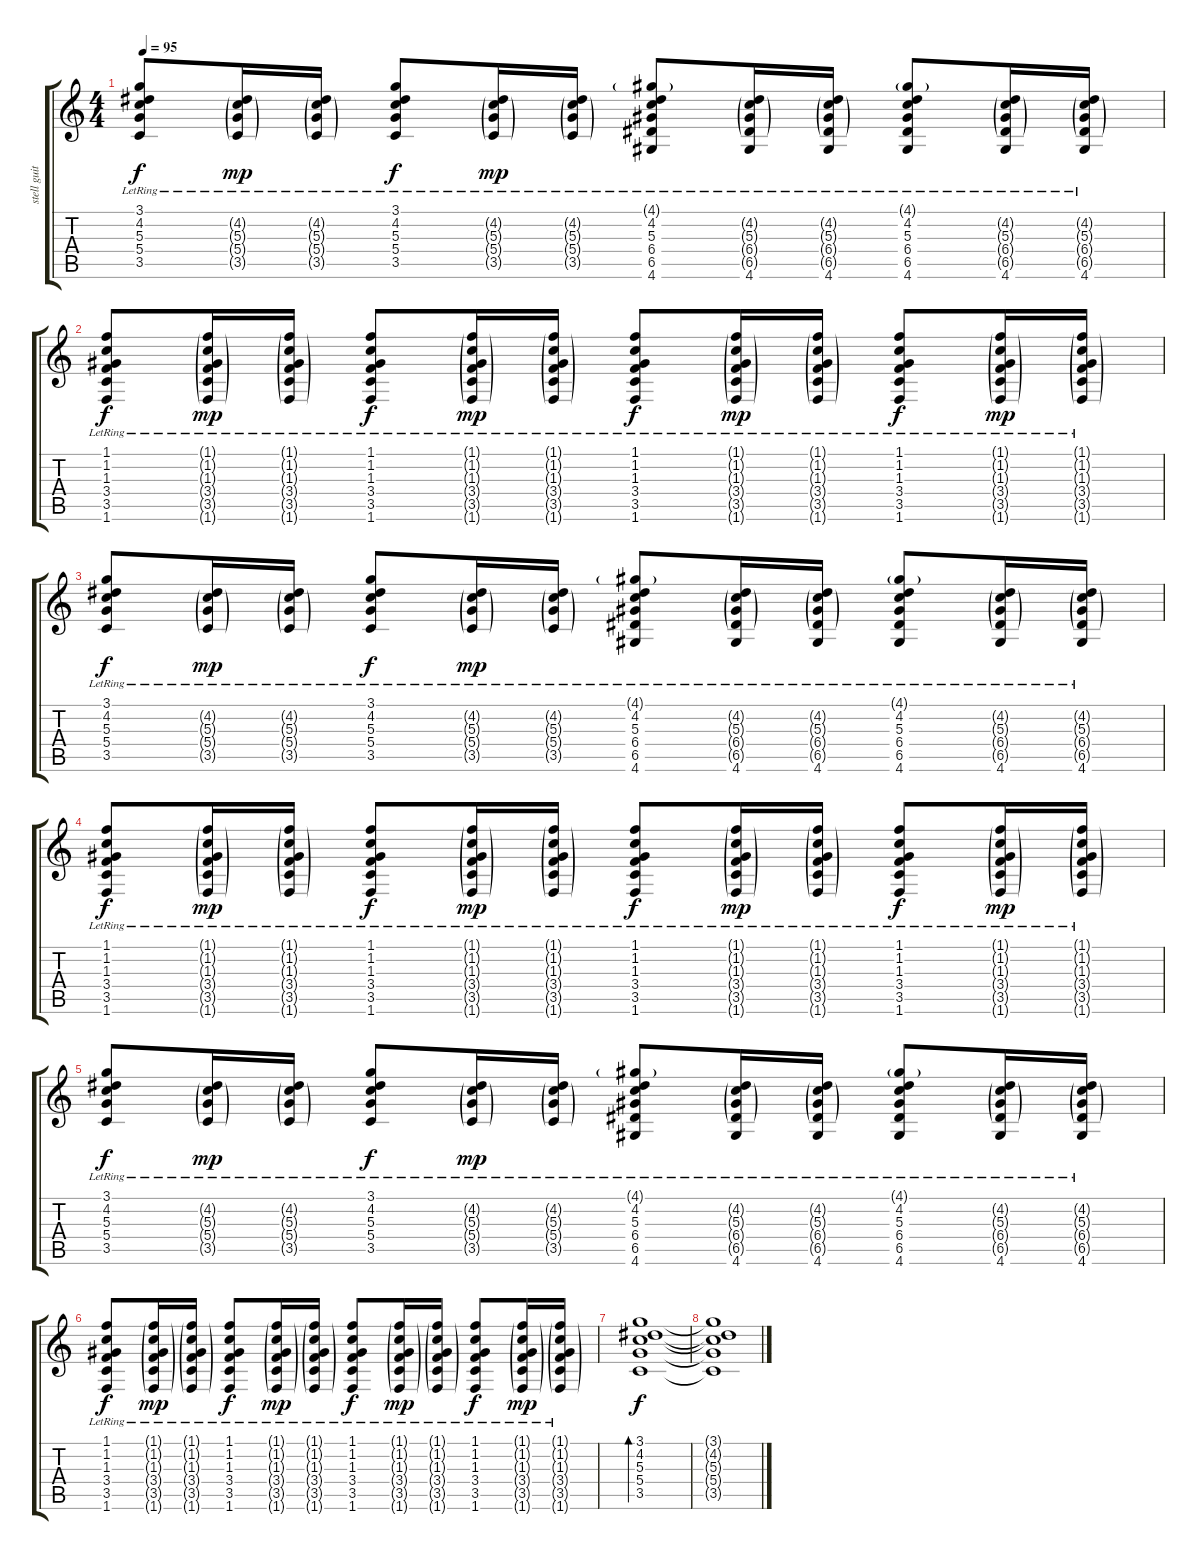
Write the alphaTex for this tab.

\track ("stell guitar" "stell guit") {instrument acousticguitarsteel}
\staff {score tabs}
\tuning (E4 B3 G3 D3 A2 E2) {hide}
\ts (4 4)
\tempo 95
\clef g2
\ks c
(3.1{lr} 4.2{lr} 5.3{lr} 5.4{lr} 3.5{lr}).8{dy f} (4.2{g lr} 5.3{g lr} 5.4{g lr} 3.5{g lr}).16{dy mp} (4.2{g lr} 5.3{g lr} 5.4{g lr} 3.5{g lr}).16 (3.1{lr} 4.2{lr} 5.3{lr} 5.4{lr} 3.5{lr}).8{dy f} (4.2{g lr} 5.3{g lr} 5.4{g lr} 3.5{g lr}).16{dy mp} (4.2{g lr} 5.3{g lr} 5.4{g lr} 3.5{g lr}).16 (4.1{g lr} 4.2{lr} 5.3{lr} 6.4{lr} 6.5{lr} 4.6).8 (4.2{g lr} 5.3{g lr} 6.4{g lr} 6.5{g lr} 4.6).16 (4.2{g lr} 5.3{g lr} 6.4{g lr} 6.5{g lr} 4.6).16 (4.1{g lr} 4.2{lr} 5.3{lr} 6.4{lr} 6.5{lr} 4.6).8 (4.2{g lr} 5.3{g lr} 6.4{g lr} 6.5{g lr} 4.6).16 (4.2{g lr} 5.3{g lr} 6.4{g lr} 6.5{g lr} 4.6).16 |
(1.1{lr} 1.2{lr} 1.3{lr} 3.4{lr} 3.5{lr} 1.6{lr}).8{dy f} (1.1{g} 1.2{g lr} 1.3{g lr} 3.4{g lr} 3.5{g lr} 1.6{g lr}).16{dy mp} (1.1{g lr} 1.2{g lr} 1.3{g lr} 3.4{g lr} 3.5{g lr} 1.6{g lr}).16 (1.1{lr} 1.2{lr} 1.3{lr} 3.4{lr} 3.5{lr} 1.6{lr}).8{dy f} (1.1{g} 1.2{g lr} 1.3{g lr} 3.4{g lr} 3.5{g lr} 1.6{g lr}).16{dy mp} (1.1{g lr} 1.2{g lr} 1.3{g lr} 3.4{g lr} 3.5{g lr} 1.6{g lr}).16 (1.1{lr} 1.2{lr} 1.3{lr} 3.4{lr} 3.5{lr} 1.6{lr}).8{dy f} (1.1{g} 1.2{g lr} 1.3{g lr} 3.4{g lr} 3.5{g lr} 1.6{g lr}).16{dy mp} (1.1{g lr} 1.2{g lr} 1.3{g lr} 3.4{g lr} 3.5{g lr} 1.6{g lr}).16 (1.1{lr} 1.2{lr} 1.3{lr} 3.4{lr} 3.5{lr} 1.6{lr}).8{dy f} (1.1{g} 1.2{g lr} 1.3{g lr} 3.4{g lr} 3.5{g lr} 1.6{g lr}).16{dy mp} (1.1{g lr} 1.2{g lr} 1.3{g lr} 3.4{g lr} 3.5{g lr} 1.6{g lr}).16 |
(3.1{lr} 4.2{lr} 5.3{lr} 5.4{lr} 3.5{lr}).8{dy f} (4.2{g lr} 5.3{g lr} 5.4{g lr} 3.5{g lr}).16{dy mp} (4.2{g lr} 5.3{g lr} 5.4{g lr} 3.5{g lr}).16 (3.1{lr} 4.2{lr} 5.3{lr} 5.4{lr} 3.5{lr}).8{dy f} (4.2{g lr} 5.3{g lr} 5.4{g lr} 3.5{g lr}).16{dy mp} (4.2{g lr} 5.3{g lr} 5.4{g lr} 3.5{g lr}).16 (4.1{g lr} 4.2{lr} 5.3{lr} 6.4{lr} 6.5{lr} 4.6).8 (4.2{g lr} 5.3{g lr} 6.4{g lr} 6.5{g lr} 4.6).16 (4.2{g lr} 5.3{g lr} 6.4{g lr} 6.5{g lr} 4.6).16 (4.1{g lr} 4.2{lr} 5.3{lr} 6.4{lr} 6.5{lr} 4.6).8 (4.2{g lr} 5.3{g lr} 6.4{g lr} 6.5{g lr} 4.6).16 (4.2{g lr} 5.3{g lr} 6.4{g lr} 6.5{g lr} 4.6).16 |
(1.1{lr} 1.2{lr} 1.3{lr} 3.4{lr} 3.5{lr} 1.6{lr}).8{dy f} (1.1{g} 1.2{g lr} 1.3{g lr} 3.4{g lr} 3.5{g lr} 1.6{g lr}).16{dy mp} (1.1{g lr} 1.2{g lr} 1.3{g lr} 3.4{g lr} 3.5{g lr} 1.6{g lr}).16 (1.1{lr} 1.2{lr} 1.3{lr} 3.4{lr} 3.5{lr} 1.6{lr}).8{dy f} (1.1{g} 1.2{g lr} 1.3{g lr} 3.4{g lr} 3.5{g lr} 1.6{g lr}).16{dy mp} (1.1{g lr} 1.2{g lr} 1.3{g lr} 3.4{g lr} 3.5{g lr} 1.6{g lr}).16 (1.1{lr} 1.2{lr} 1.3{lr} 3.4{lr} 3.5{lr} 1.6{lr}).8{dy f} (1.1{g} 1.2{g lr} 1.3{g lr} 3.4{g lr} 3.5{g lr} 1.6{g lr}).16{dy mp} (1.1{g lr} 1.2{g lr} 1.3{g lr} 3.4{g lr} 3.5{g lr} 1.6{g lr}).16 (1.1{lr} 1.2{lr} 1.3{lr} 3.4{lr} 3.5{lr} 1.6{lr}).8{dy f} (1.1{g} 1.2{g lr} 1.3{g lr} 3.4{g lr} 3.5{g lr} 1.6{g lr}).16{dy mp} (1.1{g lr} 1.2{g lr} 1.3{g lr} 3.4{g lr} 3.5{g lr} 1.6{g lr}).16 |
(3.1{lr} 4.2{lr} 5.3{lr} 5.4{lr} 3.5{lr}).8{dy f} (4.2{g lr} 5.3{g lr} 5.4{g lr} 3.5{g lr}).16{dy mp} (4.2{g lr} 5.3{g lr} 5.4{g lr} 3.5{g lr}).16 (3.1{lr} 4.2{lr} 5.3{lr} 5.4{lr} 3.5{lr}).8{dy f} (4.2{g lr} 5.3{g lr} 5.4{g lr} 3.5{g lr}).16{dy mp} (4.2{g lr} 5.3{g lr} 5.4{g lr} 3.5{g lr}).16 (4.1{g lr} 4.2{lr} 5.3{lr} 6.4{lr} 6.5{lr} 4.6).8 (4.2{g lr} 5.3{g lr} 6.4{g lr} 6.5{g lr} 4.6).16 (4.2{g lr} 5.3{g lr} 6.4{g lr} 6.5{g lr} 4.6).16 (4.1{g lr} 4.2{lr} 5.3{lr} 6.4{lr} 6.5{lr} 4.6).8 (4.2{g lr} 5.3{g lr} 6.4{g lr} 6.5{g lr} 4.6).16 (4.2{g lr} 5.3{g lr} 6.4{g lr} 6.5{g lr} 4.6).16 |
(1.1{lr} 1.2{lr} 1.3{lr} 3.4{lr} 3.5{lr} 1.6{lr}).8{dy f} (1.1{g} 1.2{g lr} 1.3{g lr} 3.4{g lr} 3.5{g lr} 1.6{g lr}).16{dy mp} (1.1{g lr} 1.2{g lr} 1.3{g lr} 3.4{g lr} 3.5{g lr} 1.6{g lr}).16 (1.1{lr} 1.2{lr} 1.3{lr} 3.4{lr} 3.5{lr} 1.6{lr}).8{dy f} (1.1{g} 1.2{g lr} 1.3{g lr} 3.4{g lr} 3.5{g lr} 1.6{g lr}).16{dy mp} (1.1{g lr} 1.2{g lr} 1.3{g lr} 3.4{g lr} 3.5{g lr} 1.6{g lr}).16 (1.1{lr} 1.2{lr} 1.3{lr} 3.4{lr} 3.5{lr} 1.6{lr}).8{dy f} (1.1{g} 1.2{g lr} 1.3{g lr} 3.4{g lr} 3.5{g lr} 1.6{g lr}).16{dy mp} (1.1{g lr} 1.2{g lr} 1.3{g lr} 3.4{g lr} 3.5{g lr} 1.6{g lr}).16 (1.1{lr} 1.2{lr} 1.3{lr} 3.4{lr} 3.5{lr} 1.6{lr}).8{dy f} (1.1{g} 1.2{g lr} 1.3{g lr} 3.4{g lr} 3.5{g lr} 1.6{g lr}).16{dy mp} (1.1{g lr} 1.2{g lr} 1.3{g lr} 3.4{g lr} 3.5{g lr} 1.6{g lr}).16 |
(3.1 4.2 5.3 5.4 3.5).1{bd 60 dy f} |
(3.1{t} 4.2{t} 5.3{t} 5.4{t} 3.5{t}).1
